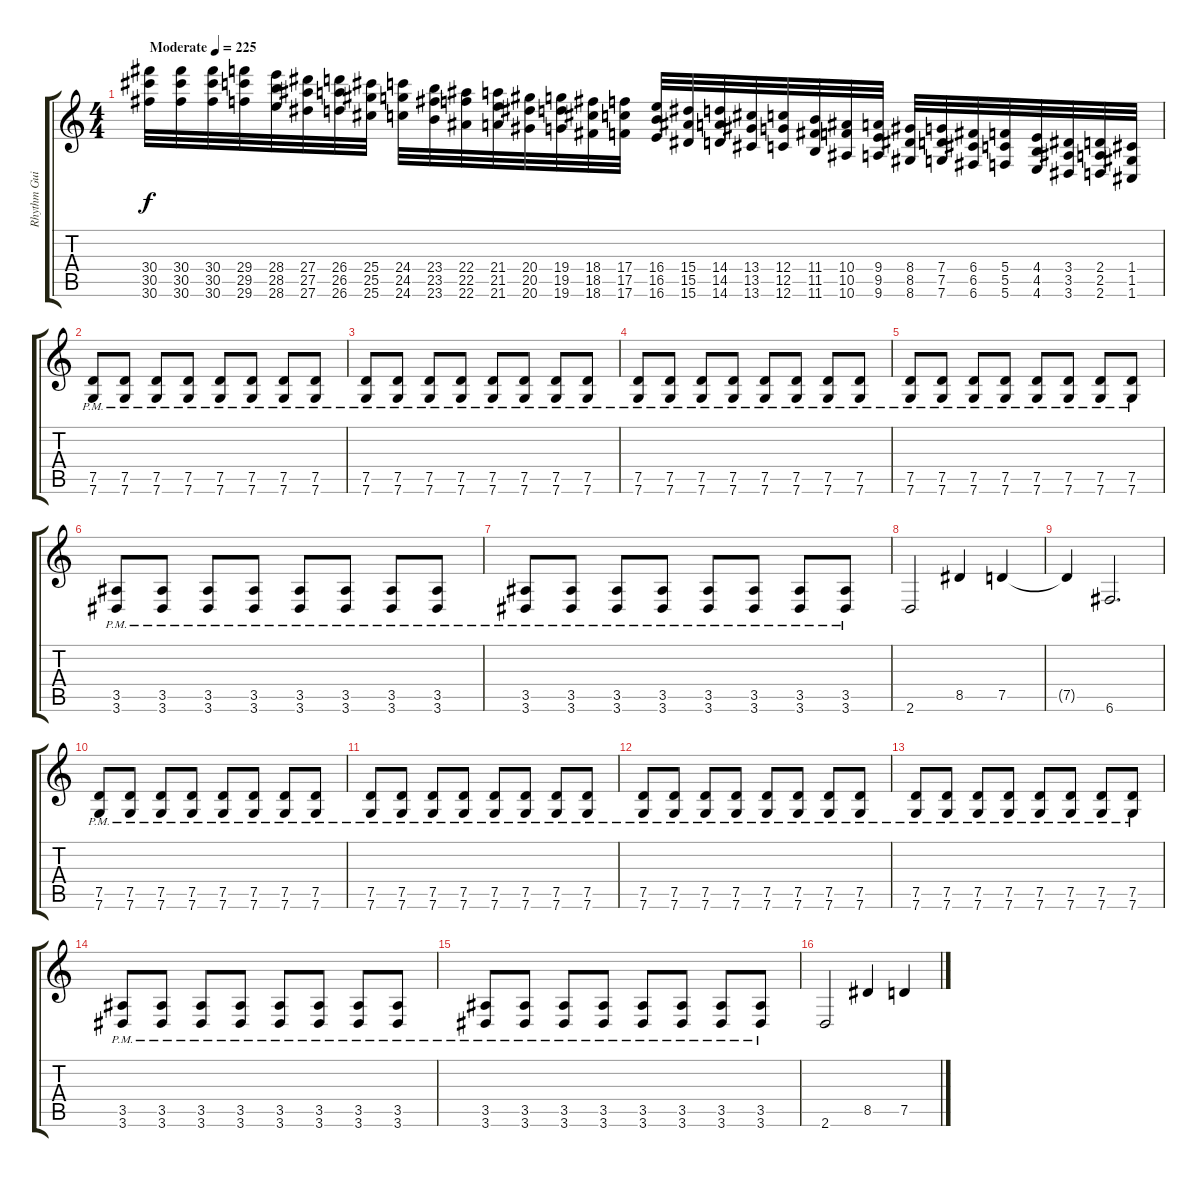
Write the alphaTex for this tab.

\track ("Rhythm Guitar" "Rhythm Gui") {instrument distortionguitar}
\staff {score tabs}
\tuning (D4 A3 F3 C3 G2 C2) {hide}
\ts (4 4)
\tempo (225 "Moderate")
\clef g2
\ks c
(30.4 30.5 30.6).32{dy f instrument guitarfretnoise} (30.4 30.5 30.6).32 (30.4 30.5 30.6).32 (29.4 29.5 29.6).32 (28.4 28.5 28.6).32 (27.4 27.5 27.6).32 (26.4 26.5 26.6).32 (25.4 25.5 25.6).32 (24.4 24.5 24.6).32 (23.4 23.5 23.6).32 (22.4 22.5 22.6).32 (21.4 21.5 21.6).32 (20.4 20.5 20.6).32 (19.4 19.5 19.6).32 (18.4 18.5 18.6).32 (17.4 17.5 17.6).32 (16.4 16.5 16.6).32 (15.4 15.5 15.6).32 (14.4 14.5 14.6).32 (13.4 13.5 13.6).32 (12.4 12.5 12.6).32 (11.4 11.5 11.6).32 (10.4 10.5 10.6).32 (9.4 9.5 9.6).32 (8.4 8.5 8.6).32 (7.4 7.5 7.6).32 (6.4 6.5 6.6).32 (5.4 5.5 5.6).32 (4.4 4.5 4.6).32 (3.4 3.5 3.6).32 (2.4 2.5 2.6).32 (1.4 1.5 1.6).32 |
(7.5{pm} 7.6{pm}).8{instrument distortionguitar} (7.5{pm} 7.6{pm}).8 (7.5{pm} 7.6{pm}).8 (7.5{pm} 7.6{pm}).8 (7.5{pm} 7.6{pm}).8 (7.5{pm} 7.6{pm}).8 (7.5{pm} 7.6{pm}).8 (7.5{pm} 7.6{pm}).8 |
(7.5{pm} 7.6{pm}).8 (7.5{pm} 7.6{pm}).8 (7.5{pm} 7.6{pm}).8 (7.5{pm} 7.6{pm}).8 (7.5{pm} 7.6{pm}).8 (7.5{pm} 7.6{pm}).8 (7.5{pm} 7.6{pm}).8 (7.5{pm} 7.6{pm}).8 |
(7.5{pm} 7.6{pm}).8 (7.5{pm} 7.6{pm}).8 (7.5{pm} 7.6{pm}).8 (7.5{pm} 7.6{pm}).8 (7.5{pm} 7.6{pm}).8 (7.5{pm} 7.6{pm}).8 (7.5{pm} 7.6{pm}).8 (7.5{pm} 7.6{pm}).8 |
(7.5{pm} 7.6{pm}).8 (7.5{pm} 7.6{pm}).8 (7.5{pm} 7.6{pm}).8 (7.5{pm} 7.6{pm}).8 (7.5{pm} 7.6{pm}).8 (7.5{pm} 7.6{pm}).8 (7.5{pm} 7.6{pm}).8 (7.5{pm} 7.6{pm}).8 |
(3.5{pm} 3.6{pm}).8 (3.5{pm} 3.6{pm}).8 (3.5{pm} 3.6{pm}).8 (3.5{pm} 3.6{pm}).8 (3.5{pm} 3.6{pm}).8 (3.5{pm} 3.6{pm}).8 (3.5{pm} 3.6{pm}).8 (3.5{pm} 3.6{pm}).8 |
(3.5{pm} 3.6{pm}).8 (3.5{pm} 3.6{pm}).8 (3.5{pm} 3.6{pm}).8 (3.5{pm} 3.6{pm}).8 (3.5{pm} 3.6{pm}).8 (3.5{pm} 3.6{pm}).8 (3.5{pm} 3.6{pm}).8 (3.5{pm} 3.6{pm}).8 |
2.6.2 8.5.4 7.5.4 |
7.5{t}.4 6.6.2{d} |
(7.5{pm} 7.6{pm}).8 (7.5{pm} 7.6{pm}).8 (7.5{pm} 7.6{pm}).8 (7.5{pm} 7.6{pm}).8 (7.5{pm} 7.6{pm}).8 (7.5{pm} 7.6{pm}).8 (7.5{pm} 7.6{pm}).8 (7.5{pm} 7.6{pm}).8 |
(7.5{pm} 7.6{pm}).8 (7.5{pm} 7.6{pm}).8 (7.5{pm} 7.6{pm}).8 (7.5{pm} 7.6{pm}).8 (7.5{pm} 7.6{pm}).8 (7.5{pm} 7.6{pm}).8 (7.5{pm} 7.6{pm}).8 (7.5{pm} 7.6{pm}).8 |
(7.5{pm} 7.6{pm}).8 (7.5{pm} 7.6{pm}).8 (7.5{pm} 7.6{pm}).8 (7.5{pm} 7.6{pm}).8 (7.5{pm} 7.6{pm}).8 (7.5{pm} 7.6{pm}).8 (7.5{pm} 7.6{pm}).8 (7.5{pm} 7.6{pm}).8 |
(7.5{pm} 7.6{pm}).8 (7.5{pm} 7.6{pm}).8 (7.5{pm} 7.6{pm}).8 (7.5{pm} 7.6{pm}).8 (7.5{pm} 7.6{pm}).8 (7.5{pm} 7.6{pm}).8 (7.5{pm} 7.6{pm}).8 (7.5{pm} 7.6{pm}).8 |
(3.5{pm} 3.6{pm}).8 (3.5{pm} 3.6{pm}).8 (3.5{pm} 3.6{pm}).8 (3.5{pm} 3.6{pm}).8 (3.5{pm} 3.6{pm}).8 (3.5{pm} 3.6{pm}).8 (3.5{pm} 3.6{pm}).8 (3.5{pm} 3.6{pm}).8 |
(3.5{pm} 3.6{pm}).8 (3.5{pm} 3.6{pm}).8 (3.5{pm} 3.6{pm}).8 (3.5{pm} 3.6{pm}).8 (3.5{pm} 3.6{pm}).8 (3.5{pm} 3.6{pm}).8 (3.5{pm} 3.6{pm}).8 (3.5{pm} 3.6{pm}).8 |
2.6.2 8.5.4 7.5.4
